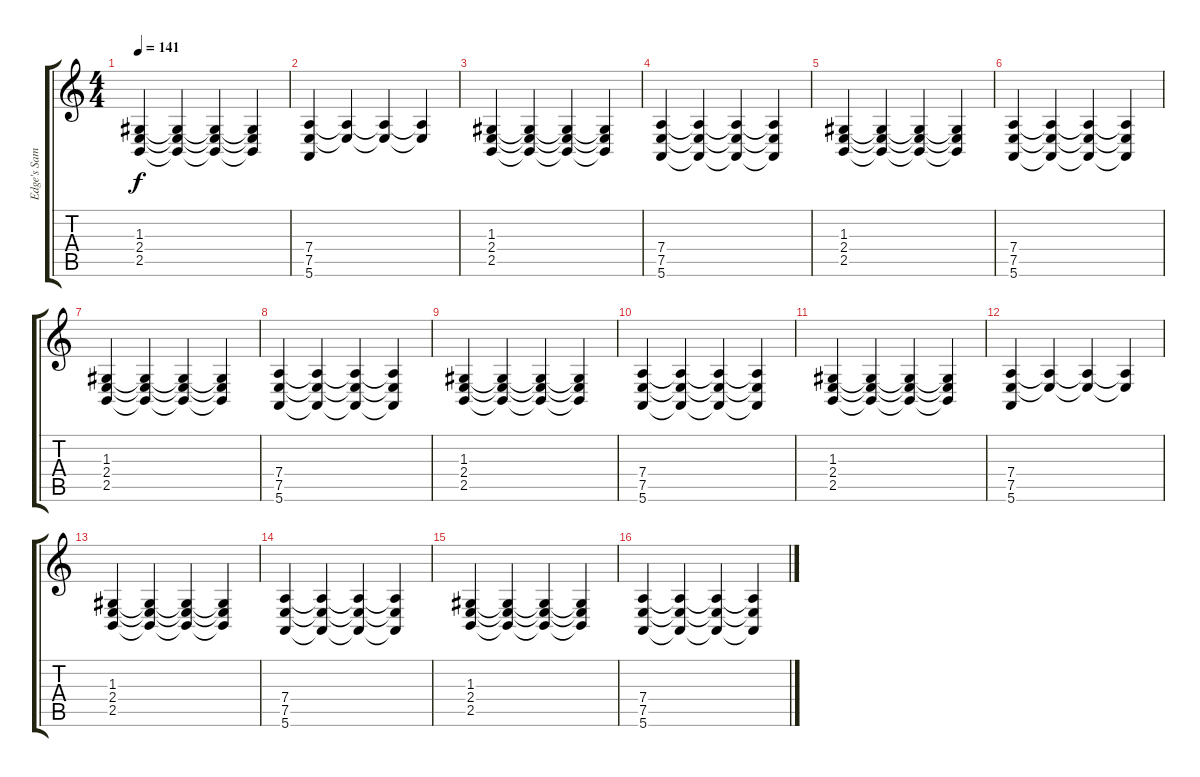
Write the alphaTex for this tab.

\track ("Edge's Sampler III" "Edge's Sam") {instrument synthstrings1}
\staff {score tabs}
\tuning (E4 B3 G3 D3 A2 E2) {hide}
\ts (4 4)
\tempo 141
\clef g2
\ks c
(1.3 2.4 2.5).4{dy f instrument synthstrings1} (1.3{t} 2.4{t} 2.5{t}).4 (1.3{t} 2.4{t} 2.5{t}).4 (1.3{t} 2.4{t} 2.5{t}).4 |
(7.4 7.5 5.6).4 (7.4{t} 7.5{t}).4 (7.4{t} 7.5{t}).4 (7.4{t} 7.5{t}).4 |
(1.3 2.4 2.5).4 (1.3{t} 2.4{t} 2.5{t}).4 (1.3{t} 2.4{t} 2.5{t}).4 (1.3{t} 2.4{t} 2.5{t}).4 |
(7.4 7.5 5.6).4 (7.4{t} 7.5{t} 5.6{t}).4 (7.4{t} 7.5{t} 5.6{t}).4 (7.4{t} 7.5{t} 5.6{t}).4 |
(1.3 2.4 2.5).4 (1.3{t} 2.4{t} 2.5{t}).4 (1.3{t} 2.4{t} 2.5{t}).4 (1.3{t} 2.4{t} 2.5{t}).4 |
(7.4 7.5 5.6).4 (7.4{t} 7.5{t} 5.6{t}).4 (7.4{t} 7.5{t} 5.6{t}).4 (7.4{t} 7.5{t} 5.6{t}).4 |
(1.3 2.4 2.5).4 (1.3{t} 2.4{t} 2.5{t}).4 (1.3{t} 2.4{t} 2.5{t}).4 (1.3{t} 2.4{t} 2.5{t}).4 |
(7.4 7.5 5.6).4 (7.4{t} 7.5{t} 5.6{t}).4 (7.4{t} 7.5{t} 5.6{t}).4 (7.4{t} 7.5{t} 5.6{t}).4 |
(1.3 2.4 2.5).4 (1.3{t} 2.4{t} 2.5{t}).4 (1.3{t} 2.4{t} 2.5{t}).4 (1.3{t} 2.4{t} 2.5{t}).4 |
(7.4 7.5 5.6).4 (7.4{t} 7.5{t} 5.6{t}).4 (7.4{t} 7.5{t} 5.6{t}).4 (7.4{t} 7.5{t} 5.6{t}).4 |
(1.3 2.4 2.5).4 (1.3{t} 2.4{t} 2.5{t}).4 (1.3{t} 2.4{t} 2.5{t}).4 (1.3{t} 2.4{t} 2.5{t}).4 |
(7.4 7.5 5.6).4 (7.4{t} 7.5{t}).4 (7.4{t} 7.5{t}).4 (7.4{t} 7.5{t}).4 |
(1.3 2.4 2.5).4 (1.3{t} 2.4{t} 2.5{t}).4 (1.3{t} 2.4{t} 2.5{t}).4 (1.3{t} 2.4{t} 2.5{t}).4 |
(7.4 7.5 5.6).4 (7.4{t} 7.5{t} 5.6{t}).4 (7.4{t} 7.5{t} 5.6{t}).4 (7.4{t} 7.5{t} 5.6{t}).4 |
(1.3 2.4 2.5).4 (1.3{t} 2.4{t} 2.5{t}).4 (1.3{t} 2.4{t} 2.5{t}).4 (1.3{t} 2.4{t} 2.5{t}).4 |
(7.4 7.5 5.6).4 (7.4{t} 7.5{t} 5.6{t}).4 (7.4{t} 7.5{t} 5.6{t}).4 (7.4{t} 7.5{t} 5.6{t}).4
